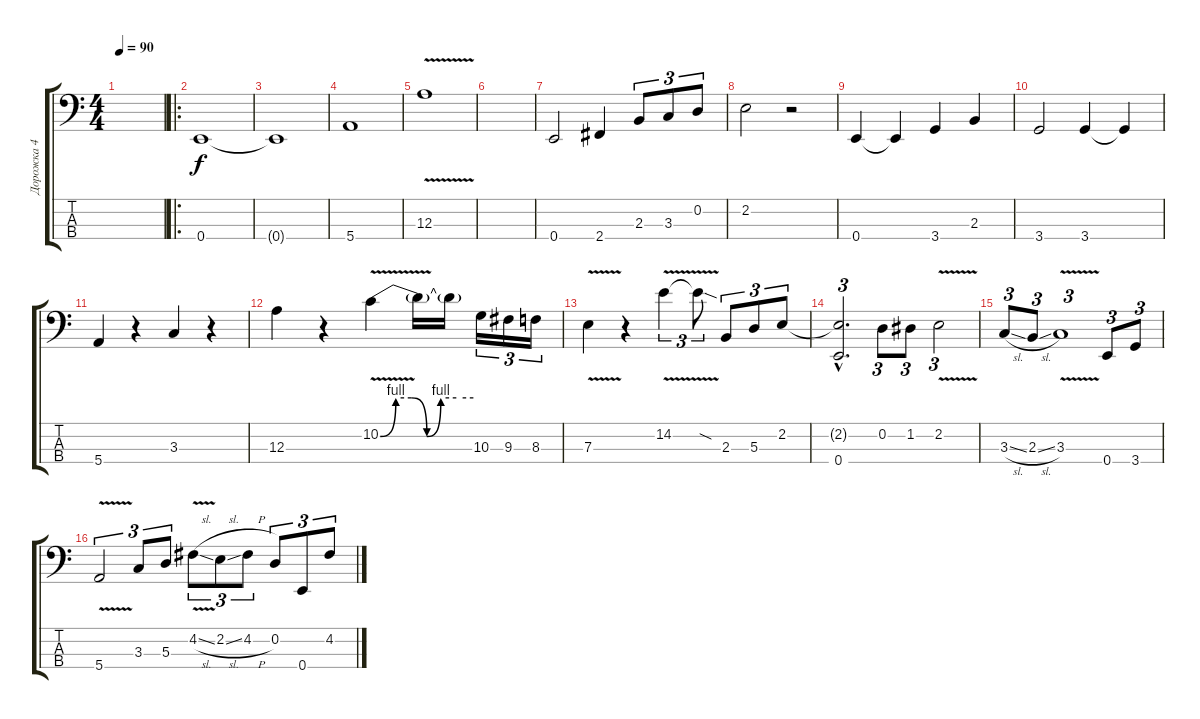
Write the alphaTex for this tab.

\track ("Дорожка 4" "Дорожка 4") {instrument acousticbass}
\staff {score tabs}
\tuning (G2 D2 A1 E1) {hide}
\ts (4 4)
\tempo 90
\clef f4
\ks c
|
\ro
0.4.1 |
0.4{t}.1 |
5.4.1 |
12.3{v}.1 |
|
0.4.2 2.4.4 2.3.8{tu (3 2)} 3.3.8{tu (3 2)} 0.2.8{tu (3 2)} |
2.2.2 r.2 |
0.4.4 0.4{t}.4 3.4.4 2.3.4 |
3.4.2 3.4.4 3.4{t}.4 |
5.4.4 r.4 3.3.4 r.4 |
12.3.4 r.4 10.2{be (custom 0 0 10 4 20 4 30 0 39 4 49 4 60 4) v}.4 10.2{t}.16 10.2{t}.16 10.3.16{tu (3 2)} 9.3.16{tu (3 2)} 8.3.16{tu (3 2)} |
7.3{v}.4 r.4 14.2{v}.4{tu (3 2)} 14.2{sod t}.8{tu (3 2)} 2.3.8{tu (3 2)} 5.3.8{tu (3 2)} 2.2.8{tu (3 2)} |
(2.2{hac t} 0.4{hac}).2{d tu (3 2)} 0.2.8{tu (3 2)} 1.2.8{tu (3 2)} 2.2{v}.2{tu (3 2)} |
3.3{sl}.8{tu (3 2)} 2.3{sl}.8{tu (3 2)} 3.3{v}.1{tu (3 2)} 0.4.8{tu (3 2)} 3.4.8{tu (3 2)} |
5.4{v}.2{tu (3 2)} 3.3.8{tu (3 2)} 5.3.8{tu (3 2)} 4.2{v sl}.8{tu (3 2)} 2.2{sl}.8{tu (3 2)} 4.2{h}.8{tu (3 2)} 0.2.8{tu (3 2)} 0.4.8{tu (3 2)} 4.2{h}.8{tu (3 2)}
